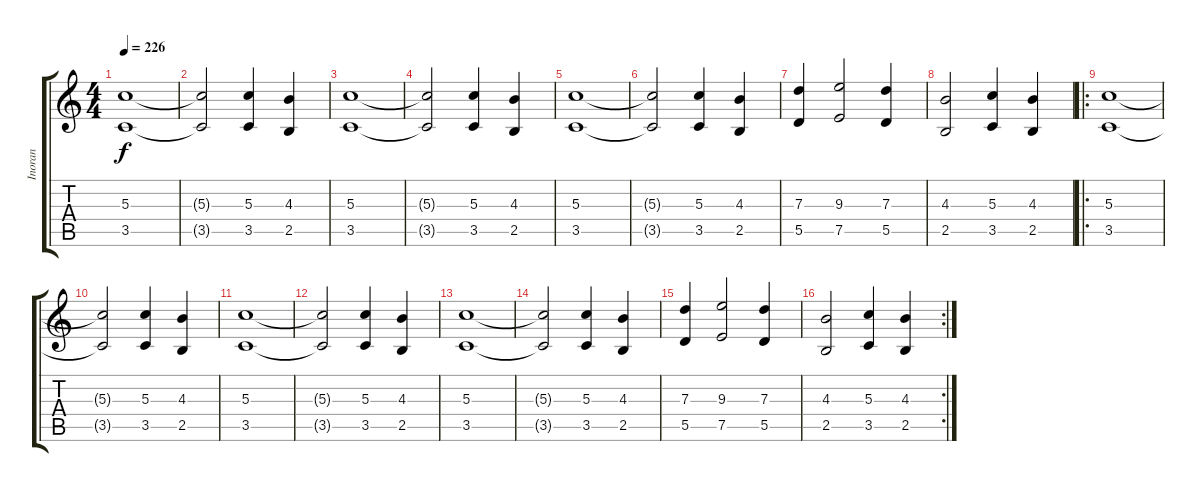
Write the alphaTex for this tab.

\track ("Inoran" "Inoran") {instrument distortionguitar}
\staff {score tabs}
\tuning (E4 B3 G3 D3 A2 E2) {hide}
\ts (4 4)
\tempo 226
\clef g2
\ks c
(5.3 3.5).1{dy f} |
(5.3{t} 3.5{t}).2 (5.3 3.5).4 (4.3 2.5).4 |
(5.3 3.5).1 |
(5.3{t} 3.5{t}).2 (5.3 3.5).4 (4.3 2.5).4 |
(5.3 3.5).1 |
(5.3{t} 3.5{t}).2 (5.3 3.5).4 (4.3 2.5).4 |
(7.3 5.5).4 (9.3 7.5).2 (7.3 5.5).4 |
(4.3 2.5).2 (5.3 3.5).4 (4.3 2.5).4 |
\ro
(5.3 3.5).1 |
(5.3{t} 3.5{t}).2 (5.3 3.5).4 (4.3 2.5).4 |
(5.3 3.5).1 |
(5.3{t} 3.5{t}).2 (5.3 3.5).4 (4.3 2.5).4 |
(5.3 3.5).1 |
(5.3{t} 3.5{t}).2 (5.3 3.5).4 (4.3 2.5).4 |
(7.3 5.5).4 (9.3 7.5).2 (7.3 5.5).4 |
\rc 2
(4.3 2.5).2 (5.3 3.5).4 (4.3 2.5).4
